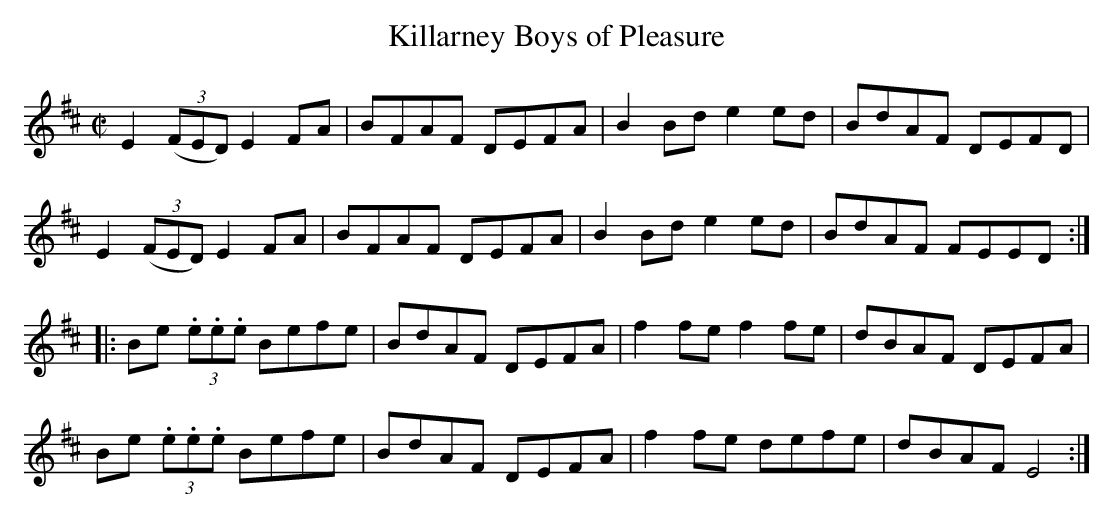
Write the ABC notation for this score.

X:1
U: ~ = !turn!
T:Killarney Boys of Pleasure
M:C|
L:1/8
K:D
E2 ((3FED) E2 FA | BFAF DEFA| B2 Bd e2 ed | BdAF DEFD |
E2 ((3FED) E2 FA | BFAF DEFA| B2 Bd e2 ed | BdAF FEED ::
Be (3.e.e.e Befe | BdAF DEFA | f2 fe f2 fe | dBAF DEFA |
Be (3.e.e.e Befe | BdAF DEFA | f2 fe defe | dBAF E4 :|]
